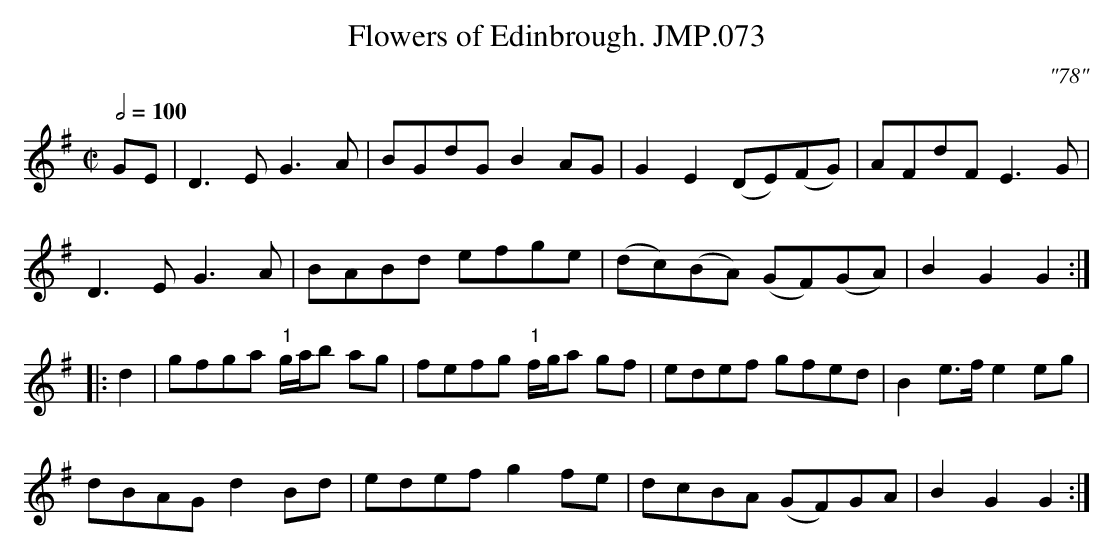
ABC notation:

X:1
T:Flowers of Edinbrough. JMP.073
M:C|
L:1/8
Q:1/2=100
C:"78"
K:G major
GE | D3 E G3 A | BGdG B2 AG | G2 E2 (DE)(FG) | AFdF E3G |
D3 E G3 A | BABd efge | (dc)(BA) (GF)(GA) | B2 G2G2 :|
|:d2 | gfga "1" g/a/b ag | fefg "1"f/g/a gf |\
edef gfed | B2 e>f e2 eg |
dBAG d2 Bd | edef g2 fe | dcBA (GF)GA | B2 G2 G2 :|
